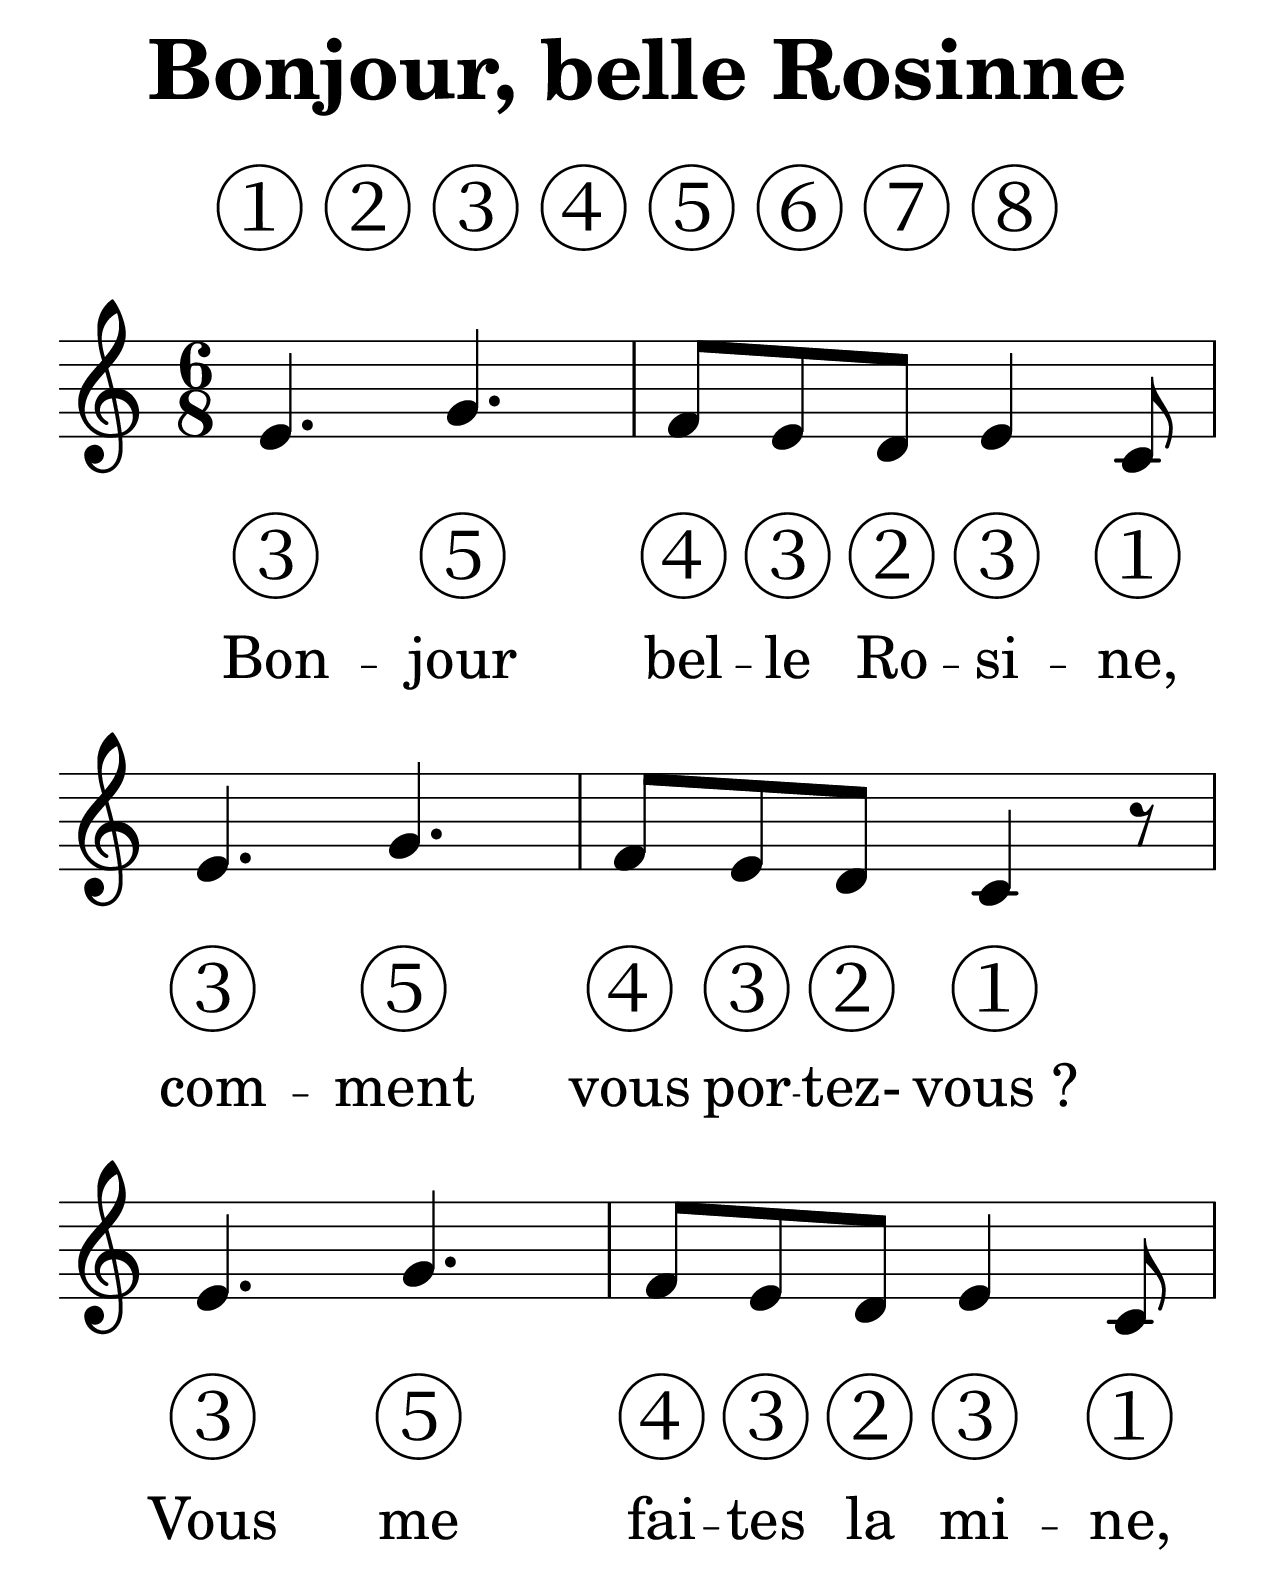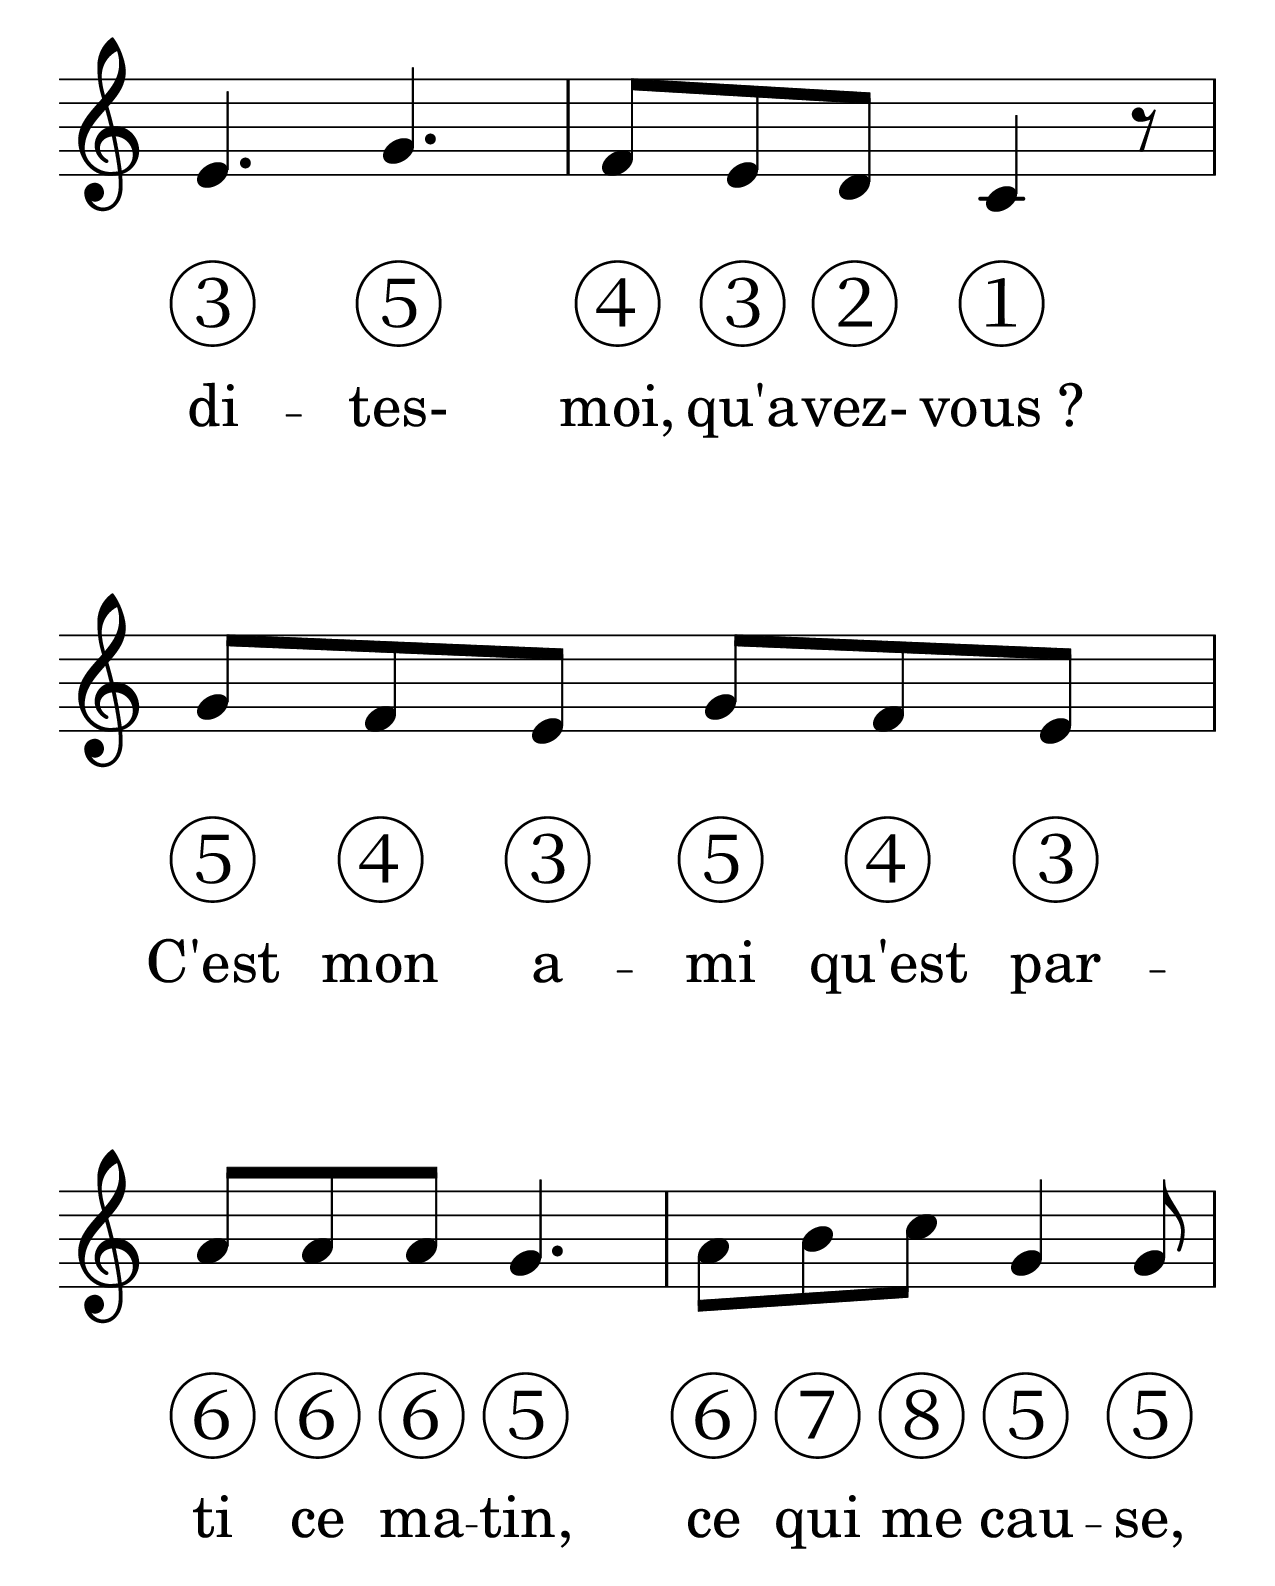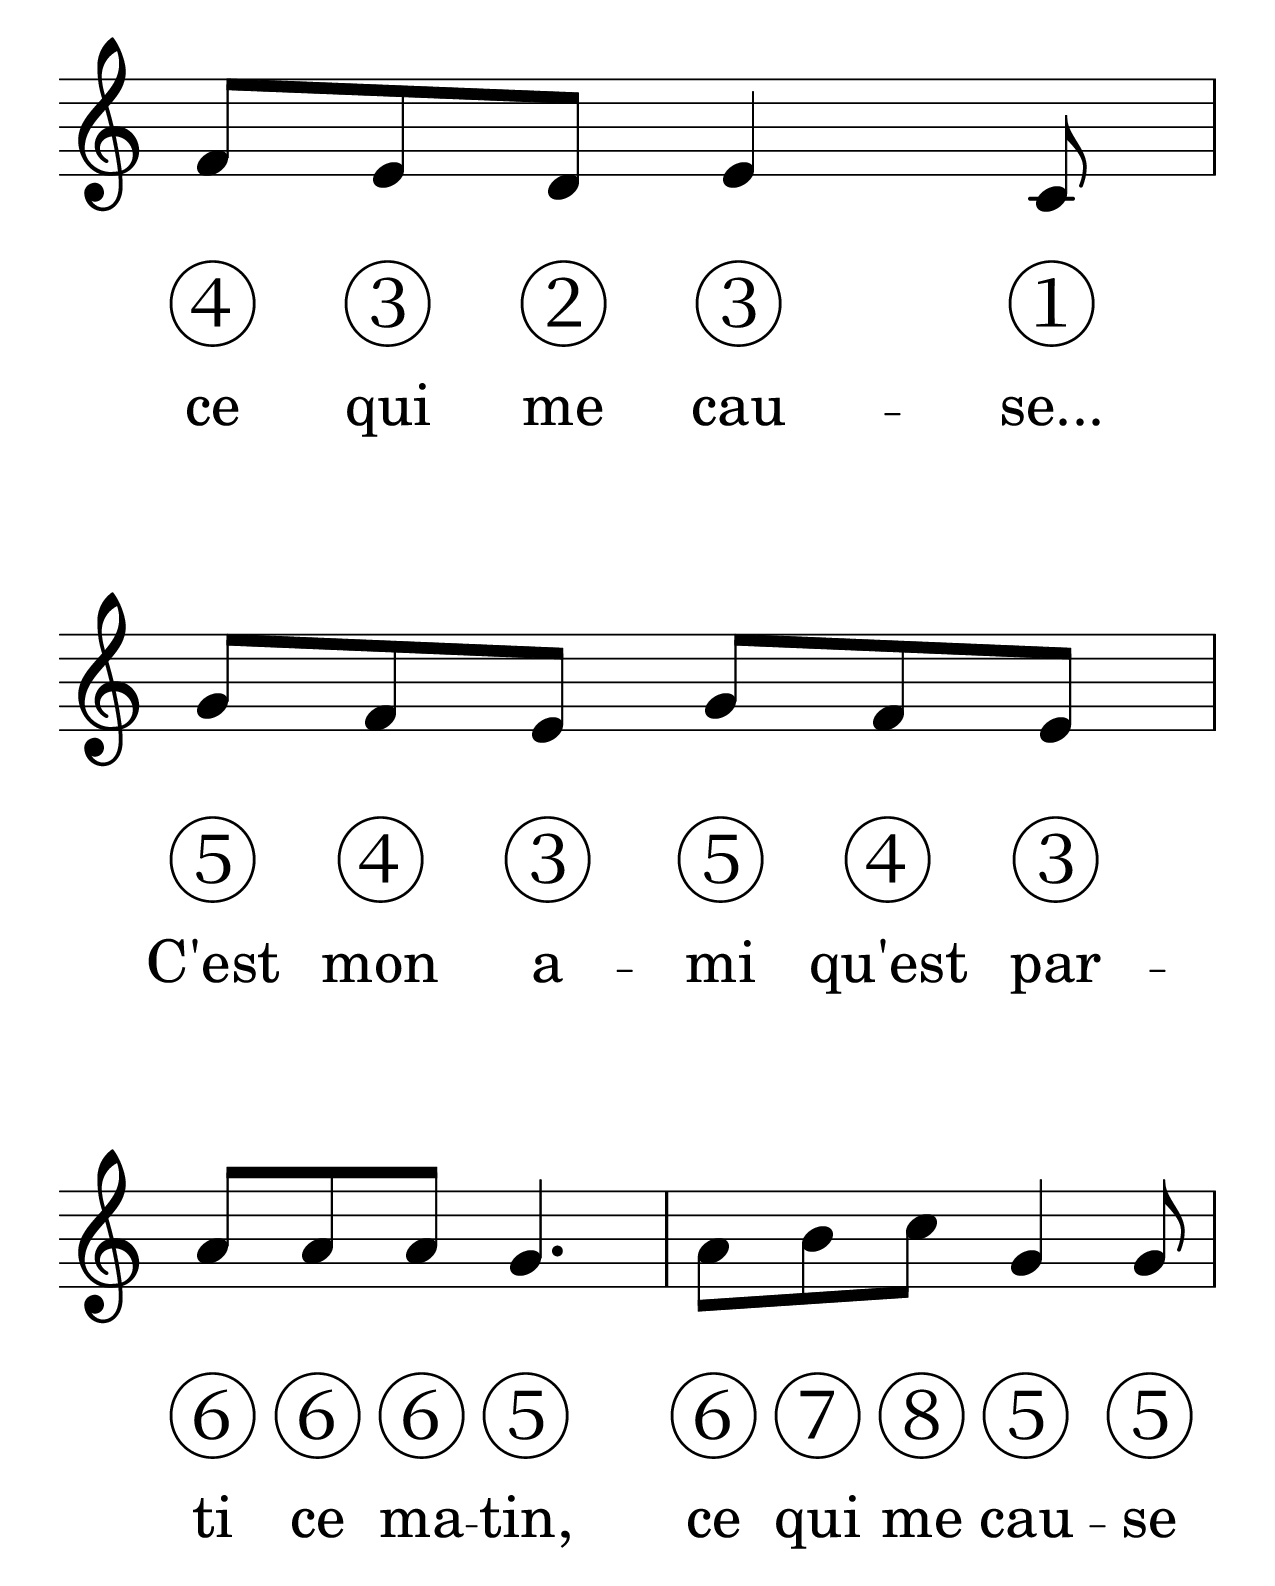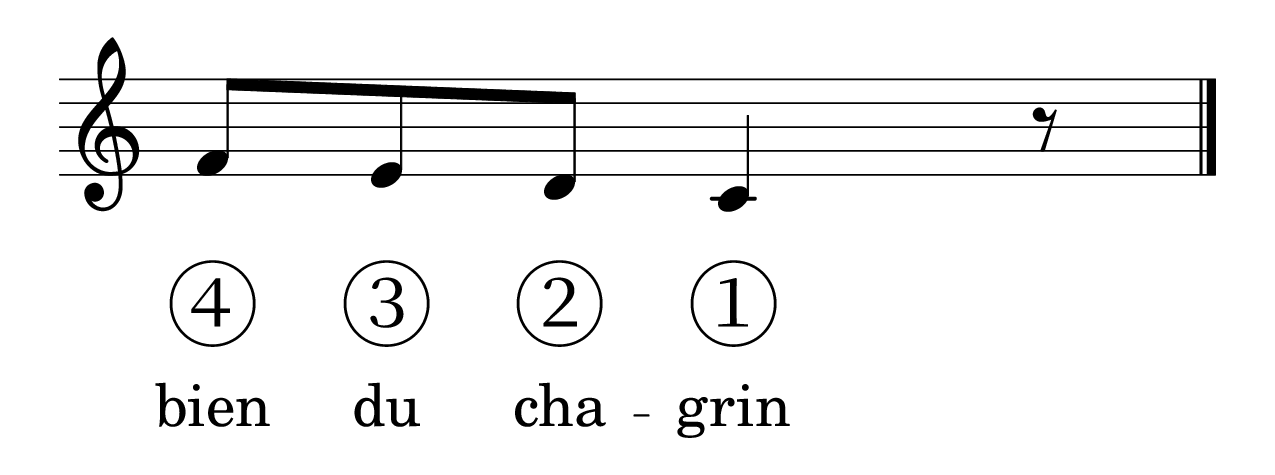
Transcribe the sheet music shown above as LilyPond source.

\version "2.18.2"
\include "common.ly"
\version "2.18.2"

% for reference
% ① ② ③ ④ ⑤ ⑥ ⑦ ⑧ ◯

% empty circles with bar number to colorize
oc = "①"
od = "②"
oe = "③"
of = "④"
og = "⑤"
oap = "⑥"
obp = "⑦"
ocp = "⑧"
oo = "◯"


% Adapted from typeset CC-BY Wikisource

\header {
 title = "Bonjour, belle Rosinne"
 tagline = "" 
}

\markup {
  \column {
  \vspace #0.5
  \fill-line { \column { \line { 
    \fontsize #5 { \oc \od \oe \of \og \oap \obp \ocp}}}}
  \vspace #0.5
  }
}

\score {
\new Staff <<  
 \clef treble
 \time 6/8
 \key c \major 
 \transpose ef c {
  \relative c'' {
      g4. bf
      af8 g f g4 ef8
      g4. bf
      af8 g f ef4 r8

      g4. bf
      af8 g f g4 ef8
      g4. bf
      af8 g f ef4 r8

      bf' af g bf af g
      c c c bf4.
      c8 d ef bf4 bf8
      af g f g4 ef8

      bf' af g bf af g
      c c c bf4.
      c8 d ef bf4 bf8
      af g f ef4  r8
      \bar "|."
  }
}

\addlyrics {
    \set fontSize = #4
    \oe \og \of \oe \od \oe \oc
    \oe \og \of \oe \od \oc
    \oe \og \of \oe \od \oe \oc
    \oe \og \of \oe \od \oc
    \og \of \oe \og \of \oe \oap \oap \oap \og
    \oap \obp \ocp \og \og \of \oe \od \oe \oc
    \og \of \oe \og \of \oe \oap \oap \oap \og
    \oap \obp \ocp \og \og \of \oe \od \oc
}

\addlyrics {
  Bon -- jour bel -- le Ro -- si -- ne,
      com -- ment vous por -- tez- vous_?
      Vous me fai -- tes la mi -- ne,
      di -- tes- moi, qu'a -- vez- vous_?
      C'est mon a -- mi qu'est par -- ti ce ma -- tin,
      ce qui me cau -- se, ce qui me cau -- se...
      C'est mon a -- mi qu'est par -- ti ce ma -- tin,
      ce qui me cau -- se bien du cha -- grin 
} 
 
>>

\layout { }

\midi {
    \context {
      \Score
      tempoWholesPerMinute = #(ly:make-moment 100 4)
    }
  }

}




